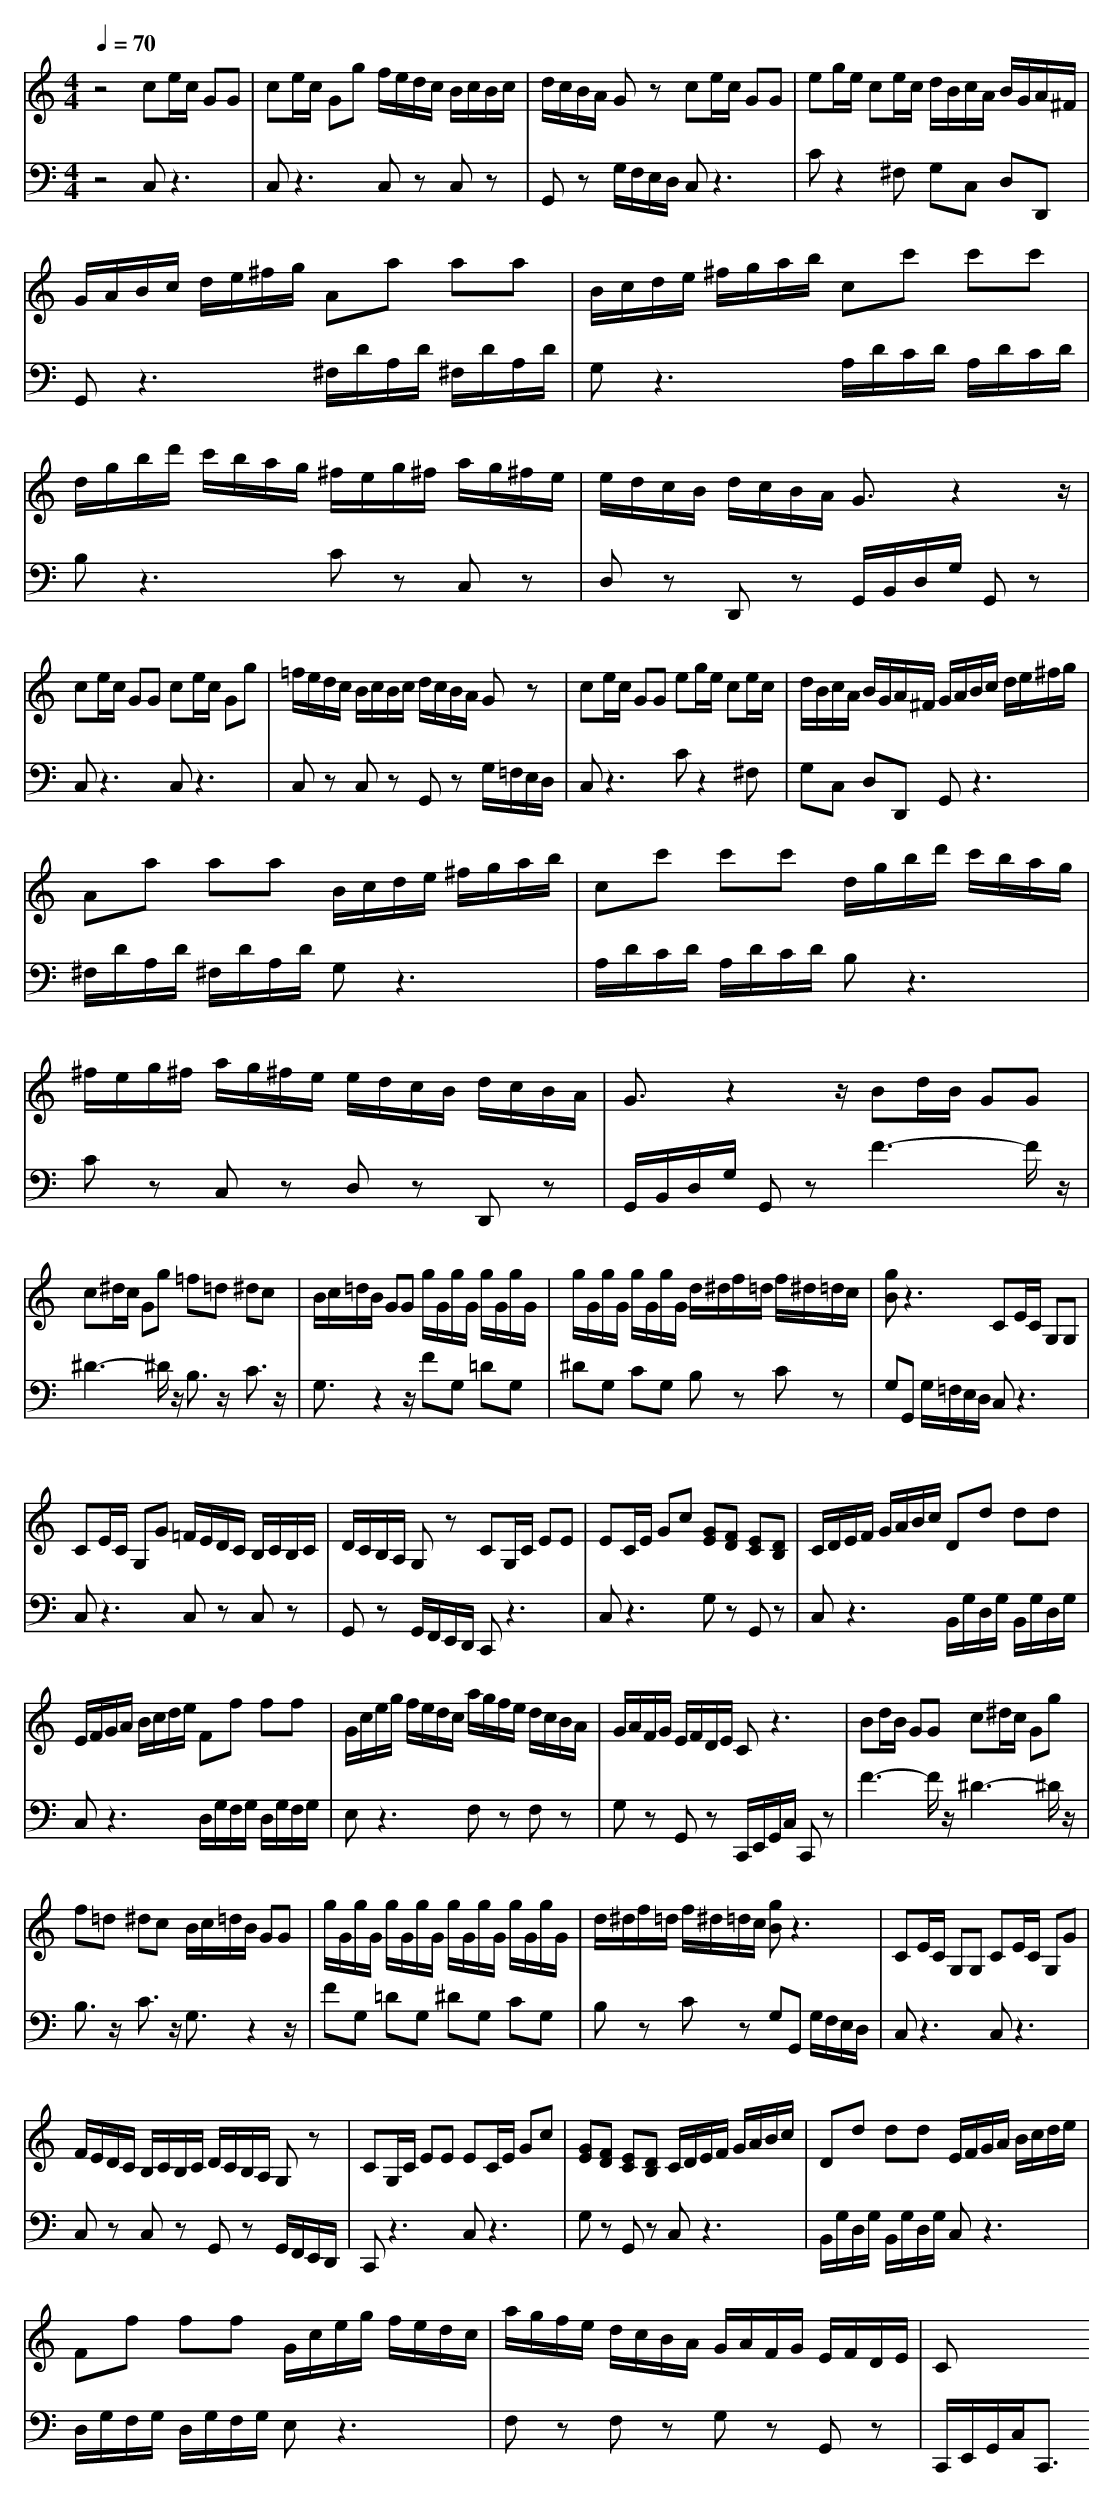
X:1
T:
M: 4/4
L: 1/8
Q:1/4=70
K:C % 0 sharps
V:1
z4 ce/2c/2 GG|ce/2c/2 Gg f/2e/2d/2c/2 B/2c/2B/2c/2|d/2c/2B/2A/2 Gz ce/2c/2 GG|eg/2e/2 ce/2c/2 d/2B/2c/2A/2 B/2G/2A/2^F/2|
G/2A/2B/2c/2 d/2e/2^f/2g/2 Aa aa|B/2c/2d/2e/2 ^f/2g/2a/2b/2 cc' c'c'|d/2g/2b/2d'/2 c'/2b/2a/2g/2 ^f/2e/2g/2^f/2 a/2g/2^f/2e/2|e/2d/2c/2B/2 d/2c/2B/2A/2 G3/2z2z/2|
ce/2c/2 GG ce/2c/2 Gg|=f/2e/2d/2c/2 B/2c/2B/2c/2 d/2c/2B/2A/2 Gz|ce/2c/2 GG eg/2e/2 ce/2c/2|d/2B/2c/2A/2 B/2G/2A/2^F/2 G/2A/2B/2c/2 d/2e/2^f/2g/2|
Aa aa B/2c/2d/2e/2 ^f/2g/2a/2b/2|cc' c'c' d/2g/2b/2d'/2 c'/2b/2a/2g/2|^f/2e/2g/2^f/2 a/2g/2^f/2e/2 e/2d/2c/2B/2 d/2c/2B/2A/2|G3/2z2z/2 Bd/2B/2 GG|
c^d/2c/2 Gg =f=d ^dc|B/2c/2=d/2B/2 GG g/2G/2g/2G/2 g/2G/2g/2G/2|g/2G/2g/2G/2 g/2G/2g/2G/2 d/2^d/2f/2=d/2 f/2^d/2=d/2c/2|[gB]z3 CE/2C/2 G,G,|
CE/2C/2 G,G =F/2E/2D/2C/2 B,/2C/2B,/2C/2|D/2C/2B,/2A,/2 G,z CG,/2C/2 EE|EC/2E/2 Gc [GE][FD] [EC][DB,]|C/2D/2E/2F/2 G/2A/2B/2c/2 Dd dd|
E/2F/2G/2A/2 B/2c/2d/2e/2 Ff ff|G/2c/2e/2g/2 f/2e/2d/2c/2 a/2g/2f/2e/2 d/2c/2B/2A/2|G/2A/2F/2G/2 E/2F/2D/2E/2 Cz3|Bd/2B/2 GG c^d/2c/2 Gg|
f=d ^dc B/2c/2=d/2B/2 GG|g/2G/2g/2G/2 g/2G/2g/2G/2 g/2G/2g/2G/2 g/2G/2g/2G/2|d/2^d/2f/2=d/2 f/2^d/2=d/2c/2 [gB]z3|CE/2C/2 G,G, CE/2C/2 G,G|
F/2E/2D/2C/2 B,/2C/2B,/2C/2 D/2C/2B,/2A,/2 G,z|CG,/2C/2 EE EC/2E/2 Gc|[GE][FD] [EC][DB,] C/2D/2E/2F/2 G/2A/2B/2c/2|Dd dd E/2F/2G/2A/2 B/2c/2d/2e/2|
Ff ff G/2c/2e/2g/2 f/2e/2d/2c/2|a/2g/2f/2e/2 d/2c/2B/2A/2 G/2A/2F/2G/2 E/2F/2D/2E/2|C
V:2
z4 C,z3|C,z3 C,z C,z|G,,z G,/2F,/2E,/2D,/2 C,z3|Cz2^F, G,C, D,D,,|
G,,z3 ^F,/2D/2A,/2D/2 ^F,/2D/2A,/2D/2|G,z3 A,/2D/2C/2D/2 A,/2D/2C/2D/2|B,z3 Cz C,z|D,z D,,z G,,/2B,,/2D,/2G,/2 G,,z|
C,z3 C,z3|C,z C,z G,,z G,/2=F,/2E,/2D,/2|C,z3 Cz2^F,|G,C, D,D,, G,,z3|
^F,/2D/2A,/2D/2 ^F,/2D/2A,/2D/2 G,z3|A,/2D/2C/2D/2 A,/2D/2C/2D/2 B,z3|Cz C,z D,z D,,z|G,,/2B,,/2D,/2G,/2 G,,z F3-F/2z/2|
^D3-^D/2z/2 B,3/2z/2 C3/2z/2|G,3/2z2z/2 FG, =DG,|^DG, CG, B,z Cz|G,G,, G,/2=F,/2E,/2D,/2 C,z3|
C,z3 C,z C,z|G,,z G,,/2F,,/2E,,/2D,,/2 C,,z3|C,z3 G,z G,,z|C,z3 B,,/2G,/2D,/2G,/2 B,,/2G,/2D,/2G,/2|
C,z3 D,/2G,/2F,/2G,/2 D,/2G,/2F,/2G,/2|E,z3 F,z F,z|G,z G,,z C,,/2E,,/2G,,/2C,/2 C,,z|F3-F/2z/2 ^D3-^D/2z/2|
B,3/2z/2 C3/2z/2 G,3/2z2z/2|FG, =DG, ^DG, CG,|B,z Cz G,G,, G,/2F,/2E,/2D,/2|C,z3 C,z3|
C,z C,z G,,z G,,/2F,,/2E,,/2D,,/2|C,,z3 C,z3|G,z G,,z C,z3|B,,/2G,/2D,/2G,/2 B,,/2G,/2D,/2G,/2 C,z3|
D,/2G,/2F,/2G,/2 D,/2G,/2F,/2G,/2 E,z3|F,z F,z G,z G,,z|C,,/2E,,/2G,,/2C,<C,,
